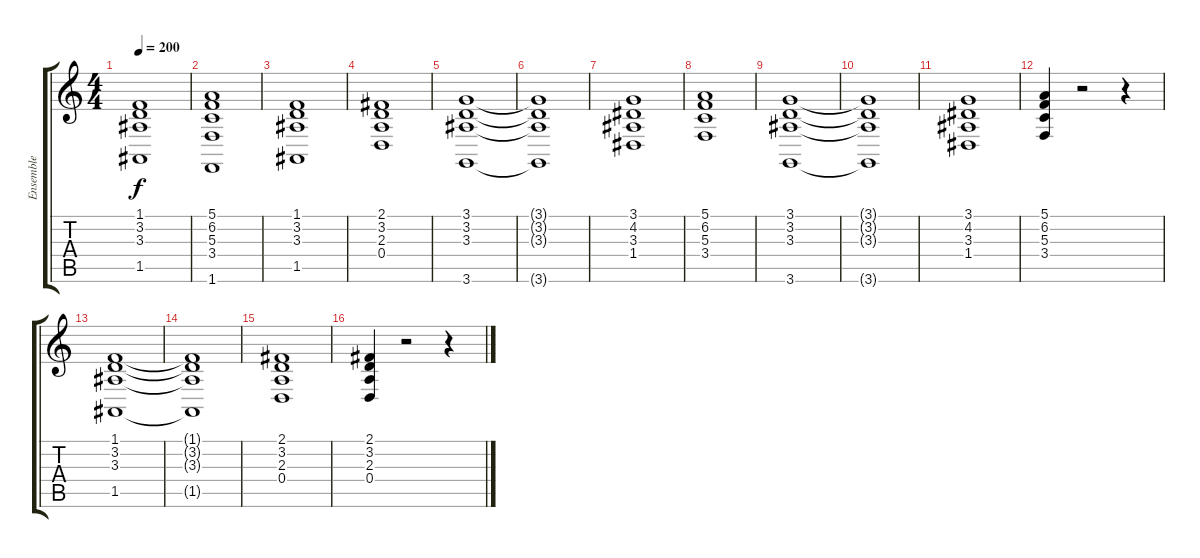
\track ("Ensemble" "Ensemble") {instrument stringensemble1}
\staff {score tabs}
\tuning (E4 B3 G3 D3 A2 E2) {hide}
\ts (4 4)
\tempo 200
\clef g2
\ks c
(1.1 3.2 3.3 1.5).1{dy f} |
(5.1 6.2 5.3 3.4 1.6).1 |
(1.1 3.2 3.3 1.5).1 |
(2.1 3.2 2.3 0.4).1 |
(3.1 3.2 3.3 3.6).1 |
(3.1{t} 3.2{t} 3.3{t} 3.6{t}).1 |
\section ("" "")
(3.1 4.2 3.3 1.4).1 |
(5.1 6.2 5.3 3.4).1 |
(3.1 3.2 3.3 3.6).1 |
(3.1{t} 3.2{t} 3.3{t} 3.6{t}).1 |
(3.1 4.2 3.3 1.4).1 |
(5.1 6.2 5.3 3.4).4 r.2 r.4 |
(1.1 3.2 3.3 1.5).1 |
(1.1{t} 3.2{t} 3.3{t} 1.5{t}).1 |
(2.1 3.2 2.3 0.4).1 |
(2.1 3.2 2.3 0.4).4 r.2 r.4
